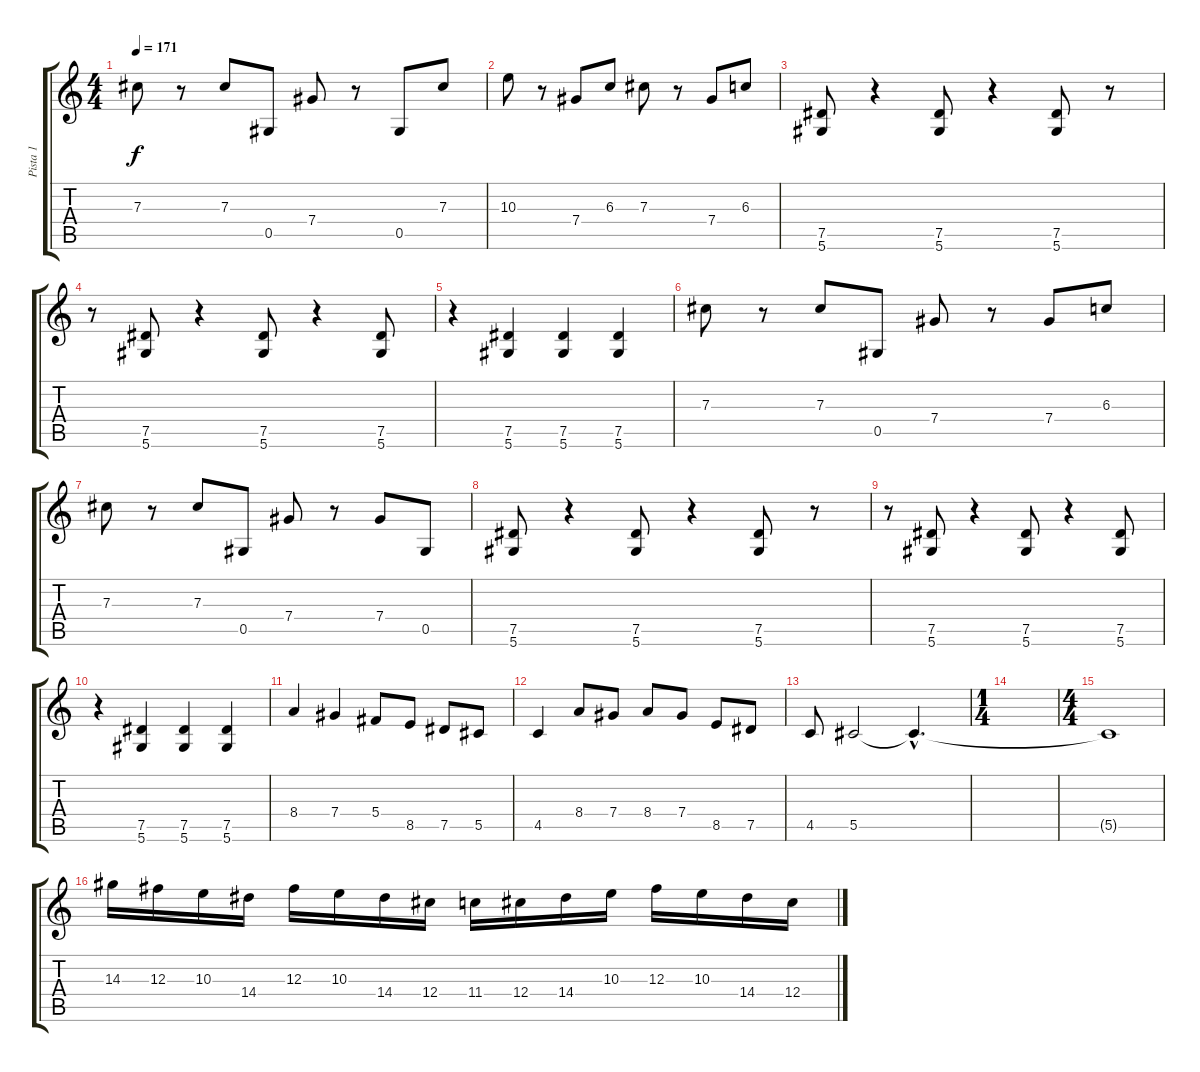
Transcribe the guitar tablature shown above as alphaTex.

\track ("Pista 1" "Pista 1") {instrument distortionguitar}
\staff {score tabs}
\tuning (Eb4 Bb3 Gb3 Db3 Ab2 Eb2) {hide}
\ts (4 4)
\tempo 171
\clef g2
\ks c
7.3.8{dy f} r.8 7.3.8 0.5.8 7.4.8 r.8 0.5.8 7.3.8 |
10.3.8 r.8 7.4.8 6.3.8 7.3.8 r.8 7.4.8 6.3.8 |
(7.5 5.6).8 r.4 (7.5 5.6).8 r.4 (7.5 5.6).8 r.8 |
r.8 (7.5 5.6).8 r.4 (7.5 5.6).8 r.4 (7.5 5.6).8 |
r.4 (7.5 5.6).4 (7.5 5.6).4 (7.5 5.6).4 |
7.3.8 r.8 7.3.8 0.5.8 7.4.8 r.8 7.4.8 6.3.8 |
7.3.8 r.8 7.3.8 0.5.8 7.4.8 r.8 7.4.8 0.5.8 |
(7.5 5.6).8 r.4 (7.5 5.6).8 r.4 (7.5 5.6).8 r.8 |
r.8 (7.5 5.6).8 r.4 (7.5 5.6).8 r.4 (7.5 5.6).8 |
r.4 (7.5 5.6).4 (7.5 5.6).4 (7.5 5.6).4 |
8.4.4 7.4.4 5.4.8 8.5.8 7.5.8 5.5.8 |
4.5.4 8.4.8 7.4.8 8.4.8 7.4.8 8.5.8 7.5.8 |
4.5.8 5.5.2 5.5{hac t}.4{d} |
\ts (1 4)
|
\ts (4 4)
5.5{t}.1 |
14.3.16 12.3.16 10.3.16 14.4.16 12.3.16 10.3.16 14.4.16 12.4.16 11.4.16 12.4.16 14.4.16 10.3.16 12.3.16 10.3.16 14.4.16 12.4.16
